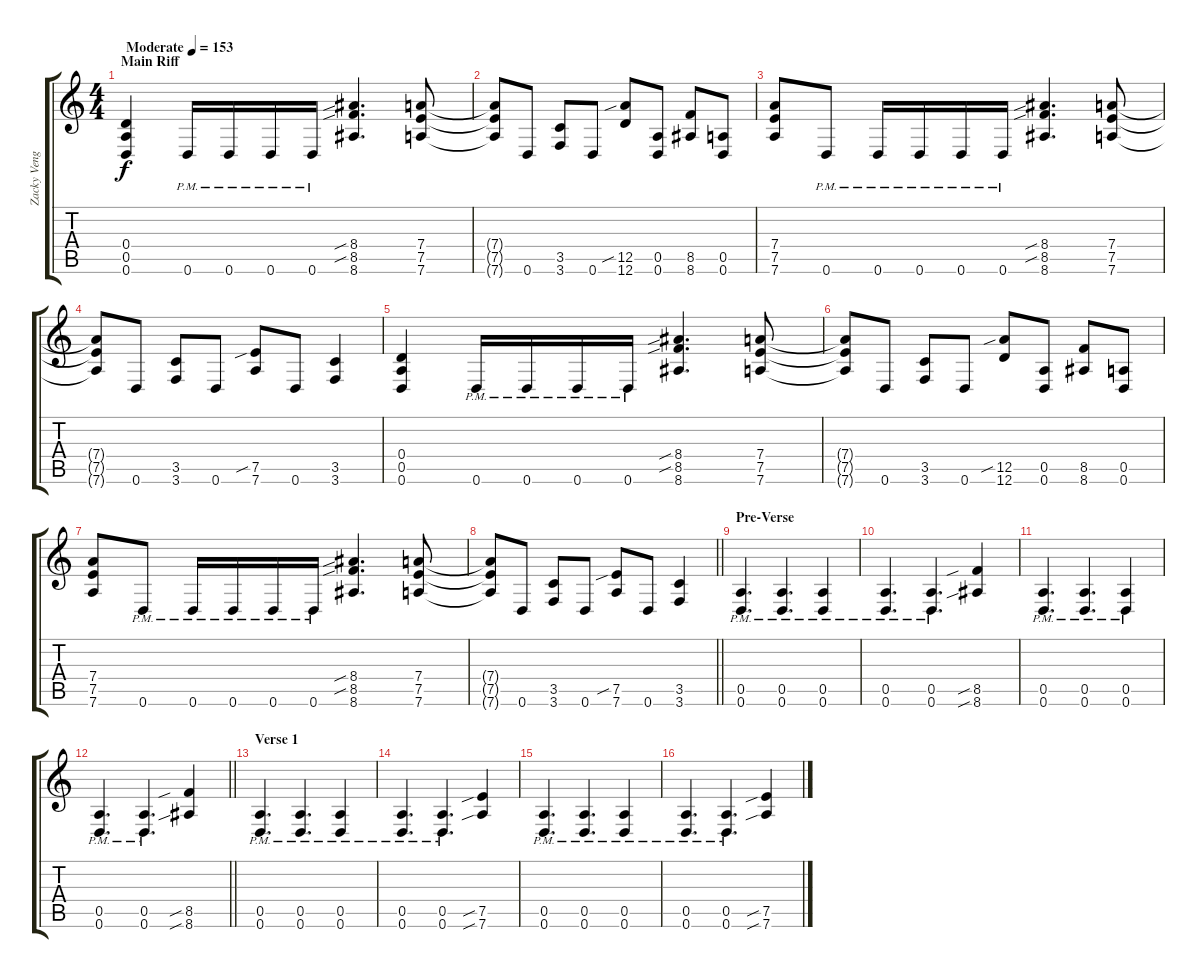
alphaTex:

\track ("Zacky Vengeance" "Zacky Veng") {instrument distortionguitar}
\staff {score tabs}
\tuning (E4 B3 G3 D3 A2 D2) {hide}
\ts (4 4)
\section ("" "Main Riff")
\tempo (153 "Moderate")
\clef g2
\ks c
(0.4 0.5 0.6).4{dy f instrument distortionguitar} 0.6{pm}.16 0.6{pm}.16 0.6{pm}.16 0.6{pm}.16 (8.4{sib} 8.5{sib} 8.6).4{d} (7.4 7.5 7.6).8 |
(7.4{t} 7.5{t} 7.6{t}).8 0.6.8 (3.5 3.6).8 0.6.8 (12.5{sib} 12.6).8 (0.5 0.6).8 (8.5 8.6).8 (0.5 0.6).8 |
(7.4 7.5 7.6).8 0.6{pm}.8 0.6{pm}.16 0.6{pm}.16 0.6{pm}.16 0.6{pm}.16 (8.4{sib} 8.5{sib} 8.6).4{d} (7.4 7.5 7.6).8 |
(7.4{t} 7.5{t} 7.6{t}).8 0.6.8 (3.5 3.6).8 0.6.8 (7.5{sib} 7.6).8 0.6.8 (3.5 3.6).4 |
(0.4 0.5 0.6).4 0.6{pm}.16 0.6{pm}.16 0.6{pm}.16 0.6{pm}.16 (8.4{sib} 8.5{sib} 8.6).4{d} (7.4 7.5 7.6).8 |
(7.4{t} 7.5{t} 7.6{t}).8 0.6.8 (3.5 3.6).8 0.6.8 (12.5{sib} 12.6).8 (0.5 0.6).8 (8.5 8.6).8 (0.5 0.6).8 |
(7.4 7.5 7.6).8 0.6{pm}.8 0.6{pm}.16 0.6{pm}.16 0.6{pm}.16 0.6{pm}.16 (8.4{sib} 8.5{sib} 8.6).4{d} (7.4 7.5 7.6).8 |
\barLineRight lightlight
(7.4{t} 7.5{t} 7.6{t}).8 0.6.8 (3.5 3.6).8 0.6.8 (7.5{sib} 7.6).8 0.6.8 (3.5 3.6).4 |
\section ("" "Pre-Verse")
(0.5{pm} 0.6{pm}).4{d} (0.5{pm} 0.6{pm}).4{d} (0.5{pm} 0.6{pm}).4 |
(0.5{pm} 0.6{pm}).4{d} (0.5{pm} 0.6{pm}).4{d} (8.5{sib} 8.6{sib}).4 |
(0.5{pm} 0.6{pm}).4{d} (0.5{pm} 0.6{pm}).4{d} (0.5{pm} 0.6{pm}).4 |
\barLineRight lightlight
(0.5{pm} 0.6{pm}).4{d} (0.5{pm} 0.6{pm}).4{d} (8.5{sib} 8.6{sib}).4 |
\section ("" "Verse 1")
(0.5{pm} 0.6{pm}).4{d} (0.5{pm} 0.6{pm}).4{d} (0.5{pm} 0.6{pm}).4 |
(0.5{pm} 0.6{pm}).4{d} (0.5{pm} 0.6{pm}).4{d} (7.5{sib} 7.6{sib}).4 |
(0.5{pm} 0.6{pm}).4{d} (0.5{pm} 0.6{pm}).4{d} (0.5{pm} 0.6{pm}).4 |
(0.5{pm} 0.6{pm}).4{d} (0.5{pm} 0.6{pm}).4{d} (7.5{sib} 7.6{sib}).4
